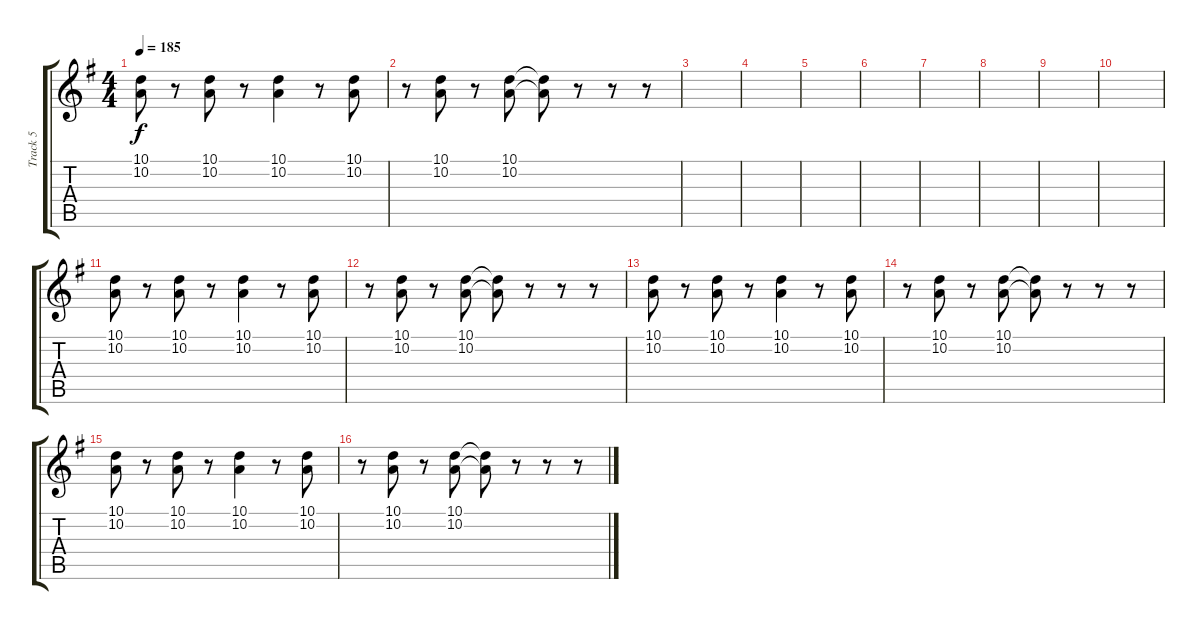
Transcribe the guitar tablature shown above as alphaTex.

\track ("Track 5" "Track 5") {instrument churchorgan}
\staff {score tabs}
\tuning (E4 B3 G3 D3 A2 E2) {hide}
\ts (4 4)
\tempo 185
\clef g2
\ks g
(10.1 10.2).8{dy f} r.8 (10.1 10.2).8 r.8 (10.1 10.2).4 r.8 (10.1 10.2).8 |
r.8 (10.1 10.2).8 r.8 (10.1 10.2).8 (10.1{t} 10.2{t}).8 r.8 r.8 r.8 |
|
|
|
|
|
|
|
|
(10.1 10.2).8 r.8 (10.1 10.2).8 r.8 (10.1 10.2).4 r.8 (10.1 10.2).8 |
r.8 (10.1 10.2).8 r.8 (10.1 10.2).8 (10.1{t} 10.2{t}).8 r.8 r.8 r.8 |
(10.1 10.2).8 r.8 (10.1 10.2).8 r.8 (10.1 10.2).4 r.8 (10.1 10.2).8 |
r.8 (10.1 10.2).8 r.8 (10.1 10.2).8 (10.1{t} 10.2{t}).8 r.8 r.8 r.8 |
(10.1 10.2).8 r.8 (10.1 10.2).8 r.8 (10.1 10.2).4 r.8 (10.1 10.2).8 |
r.8 (10.1 10.2).8 r.8 (10.1 10.2).8 (10.1{t} 10.2{t}).8 r.8 r.8 r.8
